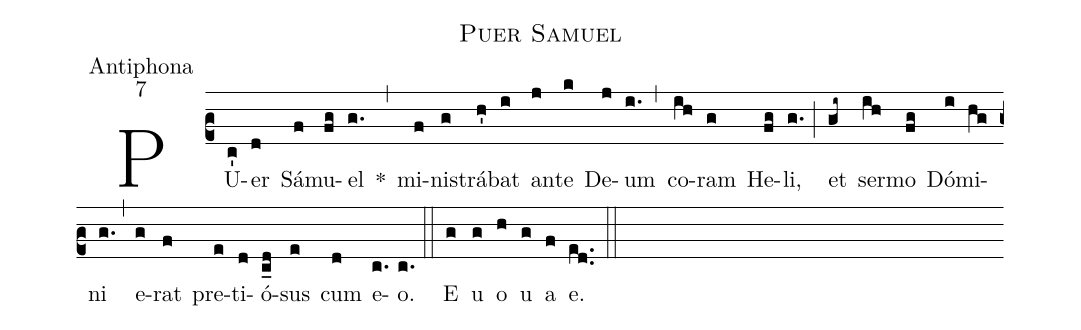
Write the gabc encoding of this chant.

name:Puer Samuel;
office-part:Antiphona;
mode:7;
%%
(c2) PU(c')er(d) Sá(f)mu(fg)el(g.) *(,) mi(f)ni(g)strá(h')bat(i) an(j)te(k) De(j)um(i.) (,) co(ih)ram(g) He(fg)li,(g.) (;) et(gi~) ser(ih)mo(fg) Dó(i)mi(hg)ni(g.) (,) e(g)rat(f) pre(e)ti(d)ó(c_d)sus(e) cum(d) e(c.)o.(c.) (::) <eu>E(g) u(g) o(h) u(g) a(f) e.</eu>(ed..) (::)
